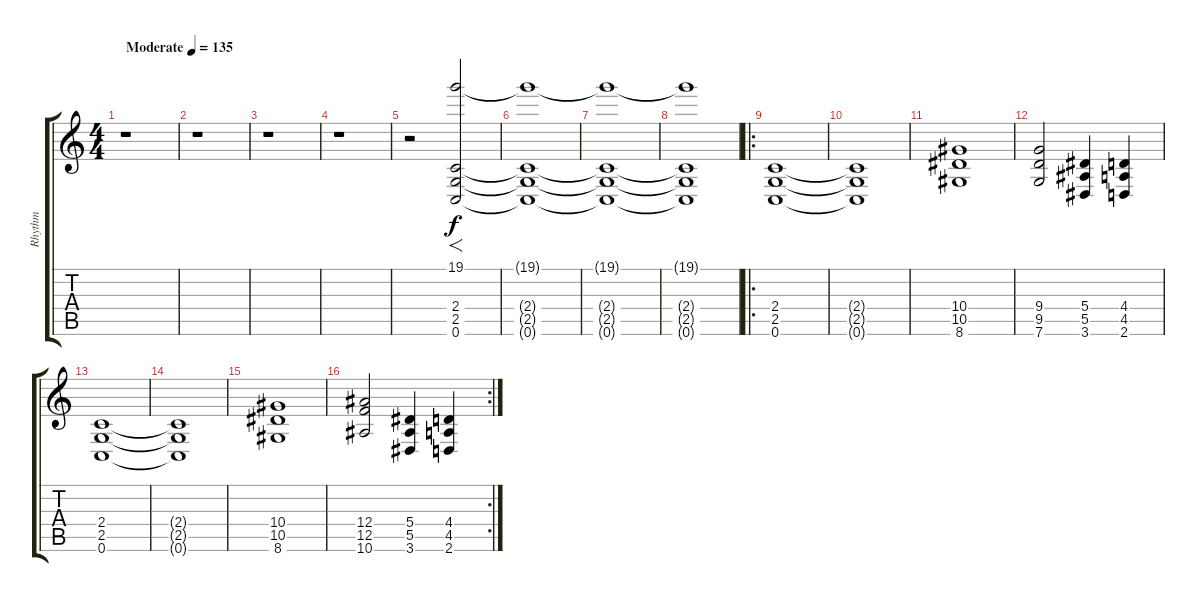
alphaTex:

\track ("Rhythm" "Rhythm") {instrument distortionguitar}
\staff {score tabs}
\tuning (C4 G3 Eb3 Bb2 F2 C2) {hide}
\ts (4 4)
\tempo (135 "Moderate")
\clef g2
\ks c
r.1{dy f instrument distortionguitar} |
r.1 |
r.1 |
r.1 |
r.2 (19.1 2.4 2.5 0.6).2{f} |
(19.1{t} 2.4{t} 2.5{t} 0.6{t}).1 |
(19.1{t} 2.4{t} 2.5{t} 0.6{t}).1 |
(19.1{t} 2.4{t} 2.5{t} 0.6{t}).1 |
\ro
(2.4 2.5 0.6).1 |
(2.4{t} 2.5{t} 0.6{t}).1 |
(10.4 10.5 8.6).1 |
(9.4 9.5 7.6).2 (5.4 5.5 3.6).4 (4.4 4.5 2.6).4 |
(2.4 2.5 0.6).1 |
(2.4{t} 2.5{t} 0.6{t}).1 |
(10.4 10.5 8.6).1 |
\rc 2
(12.4 12.5 10.6).2 (5.4 5.5 3.6).4 (4.4 4.5 2.6).4
